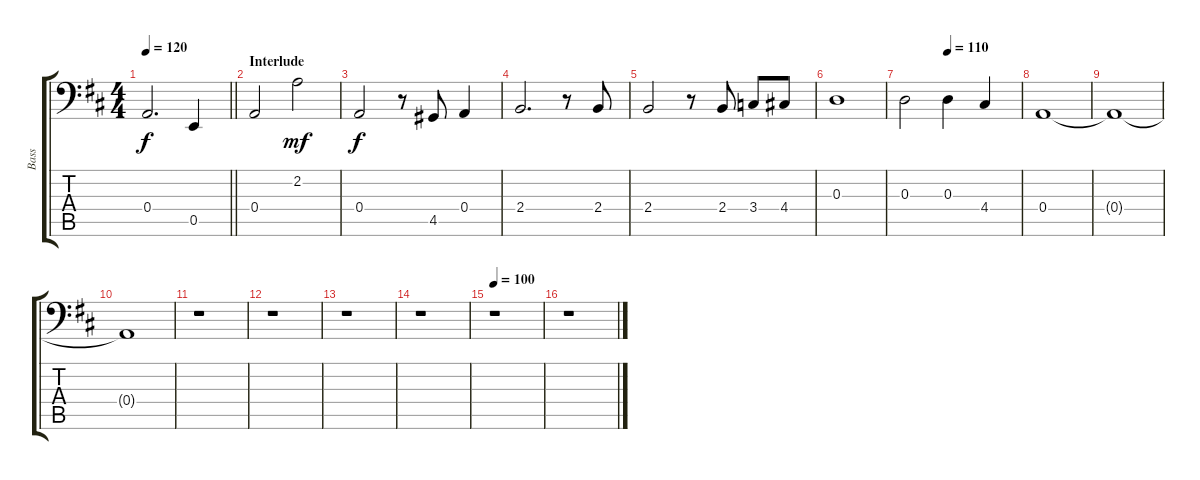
\track ("Bass" "Bass") {instrument electricbassfinger}
\staff {score tabs}
\tuning (C3 G2 D2 A1 E1 B0) {hide}
\ts (4 4)
\tempo 120
\clef f4
\barLineRight lightlight
\ks d
0.4.2{d dy f} 0.5.4 |
\section ("" "Interlude")
0.4.2 2.2.2{dy mf} |
0.4.2{dy f} r.8 4.5.8 0.4.4 |
2.4.2{d} r.8 2.4.8 |
2.4.2 r.8 2.4.8 3.4.8 4.4.8 |
0.3.1 |
\tempo (110 0.375)
0.3.2 0.3.4 4.4.4 |
0.4.1 |
0.4{t}.1 |
0.4{t}.1 |
r.1 |
r.1 |
r.1 |
r.1 |
\tempo 100
r.1 |
r.1
